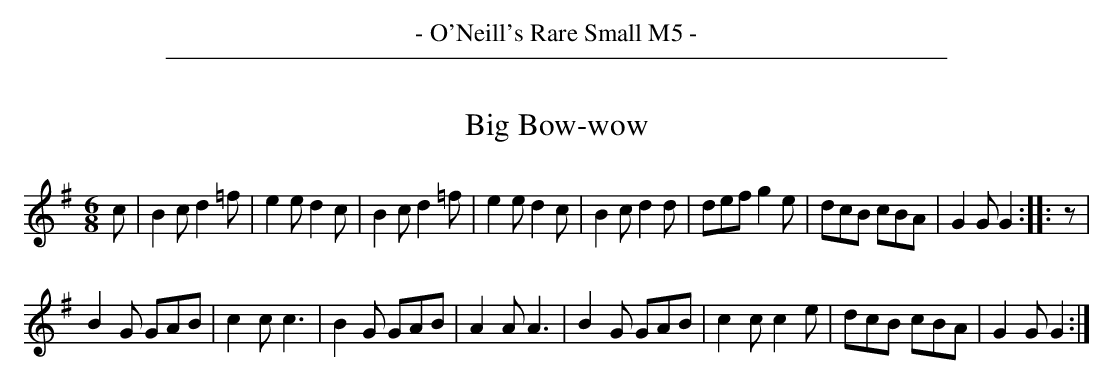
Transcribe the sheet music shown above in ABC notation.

X:1
T: Big Bow-wow
M: 6/8
L: 1/8
K: G
c |\
B2c d2=f | e2e d2c | B2c d2=f | e2e d2c |\
B2c d2d  | def g2e | dcB cBA  | G2G G2 :: z |
B2G GAB  | c2c c3  | B2G GAB  | A2A A3 |\
B2G GAB  | c2c c2e | dcB cBA  | G2G G2 :|
